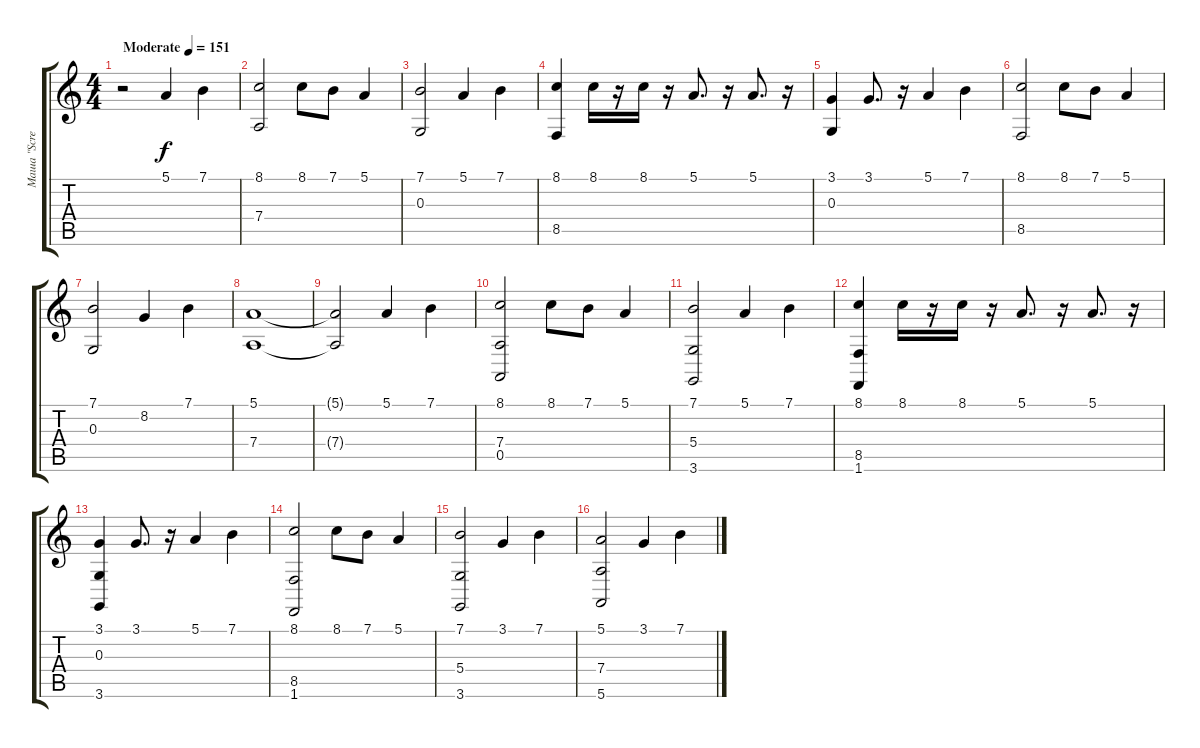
\track ("Маша \"Scream\"" "Маша \"Scre") {instrument pad4choir}
\staff {score tabs}
\tuning (E4 B3 G3 D3 A2 E2) {hide}
\ts (4 4)
\tempo (151 "Moderate")
\clef g2
\ks c
r.2{dy f instrument pad4choir} 5.1.4 7.1.4 |
(8.1 7.4).2 8.1.8 7.1.8 5.1.4 |
(7.1 0.3).2 5.1.4 7.1.4 |
(8.1 8.5).4 8.1.16 r.16 8.1.16 r.16 5.1.8{d} r.16 5.1.8{d} r.16 |
(3.1 0.3).4 3.1.8{d} r.16 5.1.4 7.1.4 |
(8.1 8.5).2 8.1.8 7.1.8 5.1.4 |
(7.1 0.3).2 8.2.4 7.1.4 |
(5.1 7.4).1 |
(5.1{t} 7.4{t}).2 5.1.4 7.1.4 |
(8.1 7.4 0.5).2 8.1.8 7.1.8 5.1.4 |
(7.1 5.4 3.6).2 5.1.4 7.1.4 |
(8.1 8.5 1.6).4 8.1.16 r.16 8.1.16 r.16 5.1.8{d} r.16 5.1.8{d} r.16 |
(3.1 0.3 3.6).4 3.1.8{d} r.16 5.1.4 7.1.4 |
(8.1 8.5 1.6).2 8.1.8 7.1.8 5.1.4 |
(7.1 5.4 3.6).2 3.1.4 7.1.4 |
(5.1 7.4 5.6).2 3.1.4 7.1.4
